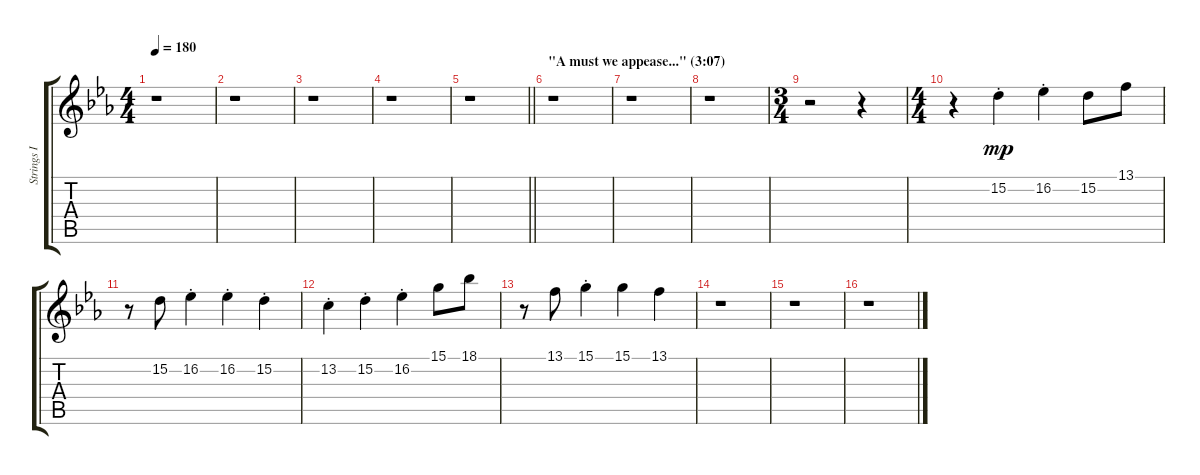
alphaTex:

\track ("Strings I" "Strings I") {instrument stringensemble1}
\staff {score tabs}
\tuning (E4 B3 G3 D3 A2 E2) {hide}
\ts (4 4)
\tempo 180
\clef g2
\ks cminor
r.1{dy f} |
r.1 |
r.1 |
r.1 |
\barLineRight lightlight
r.1 |
\section ("" "\"A must we appease...\" (3:07)")
r.1 |
r.1 |
r.1 |
\ts (3 4)
r.2 r.4 |
\ts (4 4)
r.4 15.2{st}.4{dy mp} 16.2{st}.4 15.2.8 13.1.8 |
r.8 15.2.8 16.2{st}.4 16.2{st}.4 15.2{st}.4 |
13.2{st}.4 15.2{st}.4 16.2{st}.4 15.1.8 18.1.8 |
r.8 13.1.8 15.1{st}.4 15.1.4 13.1.4 |
r.1 |
r.1 |
r.1
